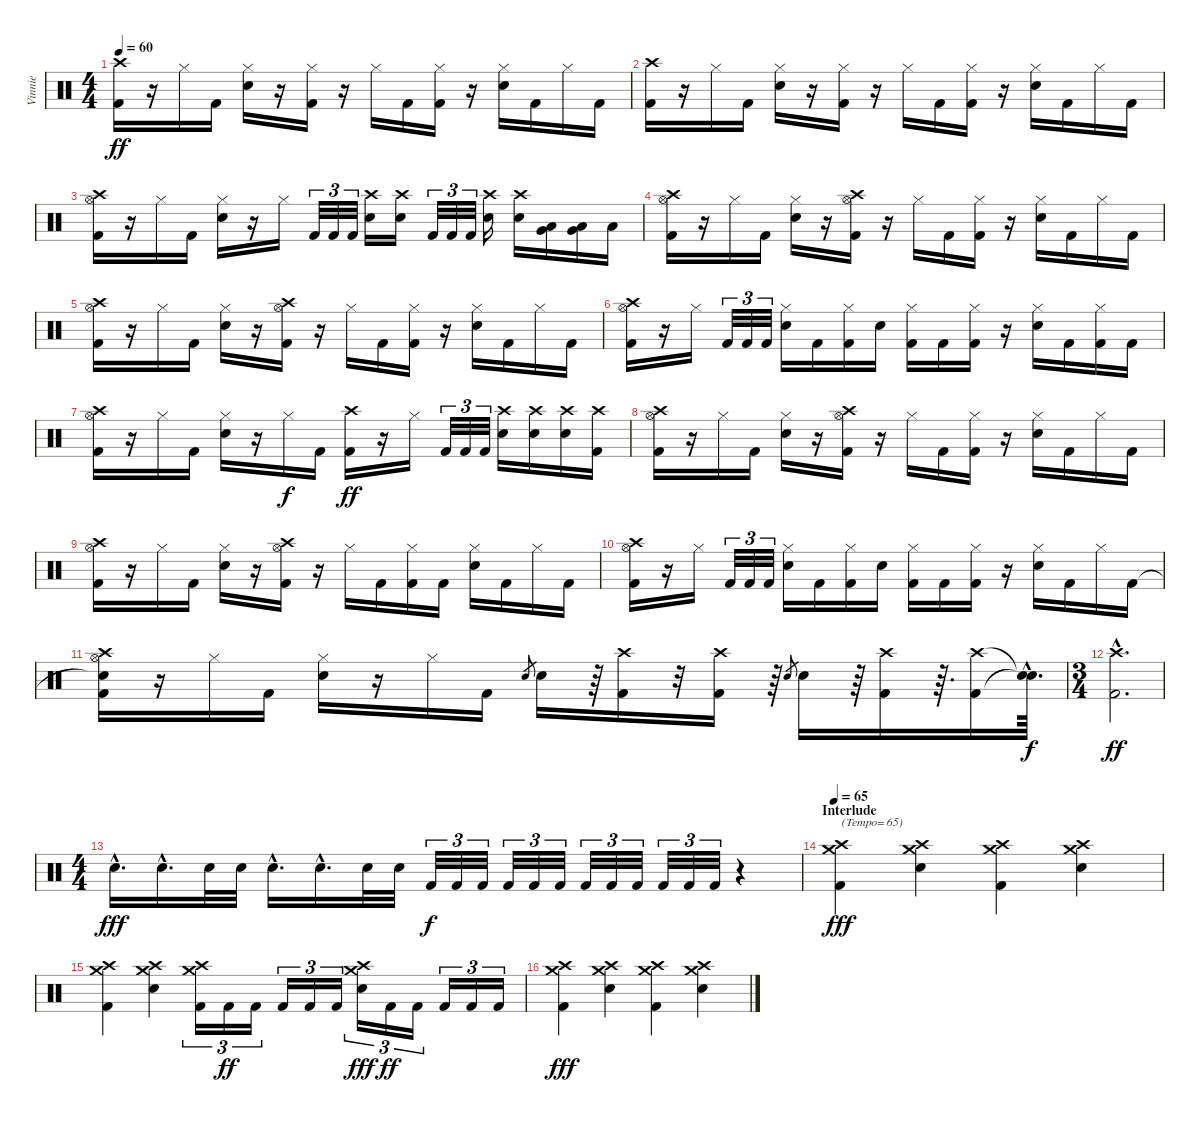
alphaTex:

\track ("Vinnie" "Vinnie") {instrument percussion}
\staff {score}
\articulation defaults
\ts (4 4)
\tempo 60
\clef neutral
\ks c
("Kick (hit) 2" "Crash high (hit)").16{dy ff} r.16 "Hi-Hat (closed)".16 "Kick (hit) 2".16 ("Electric Snare (hit)" "Hi-Hat (closed)").16 r.16 ("Kick (hit) 2" "Hi-Hat (closed)").16 r.16 "Hi-Hat (closed)".16 "Kick (hit) 2".16 ("Kick (hit) 2" "Hi-Hat (closed)").16 r.16 ("Electric Snare (hit)" "Hi-Hat (closed)").16 "Kick (hit) 2".16 "Hi-Hat (closed)".16 "Kick (hit) 2".16 |
("Kick (hit) 2" "Crash high (hit)").16 r.16 "Hi-Hat (closed)".16 "Kick (hit) 2".16 ("Electric Snare (hit)" "Hi-Hat (closed)").16 r.16 ("Kick (hit) 2" "Hi-Hat (closed)").16 r.16 "Hi-Hat (closed)".16 "Kick (hit) 2".16 ("Kick (hit) 2" "Hi-Hat (closed)").16 r.16 ("Electric Snare (hit)" "Hi-Hat (closed)").16 "Kick (hit) 2".16 "Hi-Hat (closed)".16 "Kick (hit) 2".16 |
("Kick (hit) 2" "Crash high (hit)" "Hi-Hat (open)").16 r.16 "Hi-Hat (closed)".16 "Kick (hit) 2".16 ("Electric Snare (hit)" "Hi-Hat (closed)").16 r.16 "Hi-Hat (closed)".16 "Kick (hit) 2".32{tu (3 2)} "Kick (hit) 2".32{tu (3 2)} "Kick (hit) 2".32{tu (3 2)} ("Electric Snare (hit)" "Crash high (hit)").16 ("Electric Snare (hit)" "Crash high (hit)").16 "Kick (hit) 2".32{tu (3 2)} "Kick (hit) 2".32{tu (3 2)} "Kick (hit) 2".32{tu (3 2)} ("Electric Snare (hit)" "Crash high (hit)").16 ("Electric Snare (hit)" "Crash high (hit)").16 ("Low Tom (hit)" "Very Low Tom (hit)").16 ("Very Low Tom (hit)" "Low Floor Tom (hit)").16 "Low Floor Tom (hit)".16 |
("Kick (hit) 2" "Crash high (hit)" "Hi-Hat (open)").16 r.16 "Hi-Hat (closed)".16 "Kick (hit) 2".16 ("Electric Snare (hit)" "Hi-Hat (closed)").16 r.16 ("Kick (hit) 2" "Crash high (hit)" "Hi-Hat (open)").16 r.16 "Hi-Hat (closed)".16 "Kick (hit) 2".16 ("Kick (hit) 2" "Hi-Hat (closed)").16 r.16 ("Electric Snare (hit)" "Hi-Hat (closed)").16 "Kick (hit) 2".16 "Hi-Hat (closed)".16 "Kick (hit) 2".16 |
("Kick (hit) 2" "Crash high (hit)" "Hi-Hat (open)").16 r.16 "Hi-Hat (closed)".16 "Kick (hit) 2".16 ("Electric Snare (hit)" "Hi-Hat (closed)").16 r.16 ("Kick (hit) 2" "Crash high (hit)" "Hi-Hat (open)").16 r.16 "Hi-Hat (closed)".16 "Kick (hit) 2".16 ("Kick (hit) 2" "Hi-Hat (closed)").16 r.16 ("Electric Snare (hit)" "Hi-Hat (closed)").16 "Kick (hit) 2".16 "Hi-Hat (closed)".16 "Kick (hit) 2".16 |
("Kick (hit) 2" "Crash high (hit)" "Hi-Hat (open)").16 r.16 "Hi-Hat (closed)".16 "Kick (hit) 2".32{tu (3 2)} "Kick (hit) 2".32{tu (3 2)} "Kick (hit) 2".32{tu (3 2)} ("Electric Snare (hit)" "Hi-Hat (closed)").16 "Kick (hit) 2".16 ("Kick (hit) 2" "Hi-Hat (closed)").16 "Electric Snare (hit)".16 ("Kick (hit) 2" "Hi-Hat (closed)").16 "Kick (hit) 2".16 ("Kick (hit) 2" "Hi-Hat (closed)").16 r.16 ("Electric Snare (hit)" "Hi-Hat (closed)").16 "Kick (hit) 2".16 ("Kick (hit) 2" "Hi-Hat (closed)").16 "Kick (hit) 2".16 |
("Kick (hit) 2" "Crash high (hit)" "Hi-Hat (open)").16 r.16 "Hi-Hat (closed)".16 "Kick (hit) 2".16 ("Electric Snare (hit)" "Hi-Hat (closed)").16 r.16 "Hi-Hat (closed)".16{dy f} "Kick (hit) 2".16 ("Kick (hit) 2" "Crash high (hit)").16{dy ff} r.16 "Hi-Hat (closed)".16 "Kick (hit) 2".32{tu (3 2)} "Kick (hit) 2".32{tu (3 2)} "Kick (hit) 2".32{tu (3 2)} ("Electric Snare (hit)" "Crash high (hit)").16 ("Electric Snare (hit)" "Crash high (hit)").16 ("Electric Snare (hit)" "Crash high (hit)").16 ("Kick (hit) 2" "Crash high (hit)").16 |
("Kick (hit) 2" "Crash high (hit)" "Hi-Hat (open)").16 r.16 "Hi-Hat (closed)".16 "Kick (hit) 2".16 ("Electric Snare (hit)" "Hi-Hat (closed)").16 r.16 ("Kick (hit) 2" "Crash high (hit)" "Hi-Hat (open)").16 r.16 "Hi-Hat (closed)".16 "Kick (hit) 2".16 ("Kick (hit) 2" "Hi-Hat (closed)").16 r.16 ("Electric Snare (hit)" "Hi-Hat (closed)").16 "Kick (hit) 2".16 "Hi-Hat (closed)".16 "Kick (hit) 2".16 |
("Kick (hit) 2" "Crash high (hit)" "Hi-Hat (open)").16 r.16 "Hi-Hat (closed)".16 "Kick (hit) 2".16 ("Electric Snare (hit)" "Hi-Hat (closed)").16 r.16 ("Kick (hit) 2" "Crash high (hit)" "Hi-Hat (open)").16 r.16 "Hi-Hat (closed)".16 "Kick (hit) 2".16 ("Kick (hit) 2" "Hi-Hat (closed)").16 "Kick (hit) 2".16 ("Electric Snare (hit)" "Hi-Hat (closed)").16 "Kick (hit) 2".16 "Hi-Hat (closed)".16 "Kick (hit) 2".16 |
("Kick (hit) 2" "Crash high (hit)" "Hi-Hat (open)").16 r.16 "Hi-Hat (closed)".16 "Kick (hit) 2".32{tu (3 2)} "Kick (hit) 2".32{tu (3 2)} "Kick (hit) 2".32{tu (3 2)} ("Electric Snare (hit)" "Hi-Hat (closed)").16 "Kick (hit) 2".16 ("Kick (hit) 2" "Hi-Hat (closed)").16 "Electric Snare (hit)".16 ("Kick (hit) 2" "Hi-Hat (closed)").16 "Kick (hit) 2".16 ("Kick (hit) 2" "Hi-Hat (closed)").16 r.16 ("Electric Snare (hit)" "Hi-Hat (closed)").16 "Kick (hit) 2".16 "Hi-Hat (closed)".16 "Kick (hit) 2".16 |
("Snare (hit)"{t} "Kick (hit) 2" "Crash high (hit)" "Hi-Hat (open)").16 r.16 "Hi-Hat (closed)".16 "Kick (hit) 2".16 ("Electric Snare (hit)" "Hi-Hat (closed)").16 r.16 "Hi-Hat (closed)".16 "Kick (hit) 2".16 "Electric Snare (hit)".8{gr} "Electric Snare (hit)".16 r.64 ("Kick (hit) 2" "Crash high (hit)").16 r.32 ("Kick (hit) 2" "Crash high (hit)").16 r.64 "Electric Snare (hit)".8{gr} "Electric Snare (hit)".16 r.64 ("Kick (hit) 2" "Crash high (hit)").16 r.64{d} ("Kick (hit) 2" "Crash high (hit)").16 ("Snare (hit)"{hac t} "Snare (hit)"{hac t}).64{d dy f} |
\ts (3 4)
("Kick (hit) 2"{hac} "Crash high (hit)"{hac}).2{d dy ff} |
\ts (4 4)
"Electric Snare (hit)"{hac}.16{d dy fff} "Electric Snare (hit)"{hac}.16{d} "Electric Snare (hit)".32 "Electric Snare (hit)".32 "Electric Snare (hit)"{hac}.16{d} "Electric Snare (hit)"{hac}.16{d} "Electric Snare (hit)".32 "Electric Snare (hit)".32 "Kick (hit) 2".32{tu (3 2) dy f balance 0} "Kick (hit) 2".32{tu (3 2) balance 16} "Kick (hit) 2".32{tu (3 2)} "Kick (hit) 2".32{tu (3 2)} "Kick (hit) 2".32{tu (3 2)} "Kick (hit) 2".32{tu (3 2)} "Kick (hit) 2".32{tu (3 2)} "Kick (hit) 2".32{tu (3 2)} "Kick (hit) 2".32{tu (3 2)} "Kick (hit) 2".32{tu (3 2)} "Kick (hit) 2".32{tu (3 2)} "Kick (hit) 2".32{tu (3 2)} r.4{balance 8} |
\section ("" "Interlude")
\tempo 65
("Kick (hit) 2" "Crash high (hit)" "Crash medium (hit)").4{txt "(Tempo= 65)" dy fff} ("Electric Snare (hit)" "Crash high (hit)" "Crash medium (hit)").4 ("Kick (hit) 2" "Crash high (hit)" "Crash medium (hit)").4 ("Electric Snare (hit)" "Crash high (hit)" "Crash medium (hit)").4 |
("Kick (hit) 2" "Crash high (hit)" "Crash medium (hit)").4 ("Electric Snare (hit)" "Crash high (hit)" "Crash medium (hit)").4 ("Kick (hit) 2" "Crash high (hit)" "Crash medium (hit)").16{tu (3 2)} "Kick (hit) 2".16{tu (3 2) dy ff} "Kick (hit) 2".16{tu (3 2)} "Kick (hit) 2".16{tu (3 2)} "Kick (hit) 2".16{tu (3 2)} "Kick (hit) 2".16{tu (3 2)} ("Electric Snare (hit)" "Crash high (hit)" "Crash medium (hit)").16{tu (3 2) dy fff} "Kick (hit) 2".16{tu (3 2) dy ff} "Kick (hit) 2".16{tu (3 2)} "Kick (hit) 2".16{tu (3 2)} "Kick (hit) 2".16{tu (3 2)} "Kick (hit) 2".16{tu (3 2)} |
("Kick (hit) 2" "Crash high (hit)" "Crash medium (hit)").4{dy fff} ("Electric Snare (hit)" "Crash high (hit)" "Crash medium (hit)").4 ("Kick (hit) 2" "Crash high (hit)" "Crash medium (hit)").4 ("Electric Snare (hit)" "Crash high (hit)" "Crash medium (hit)").4
